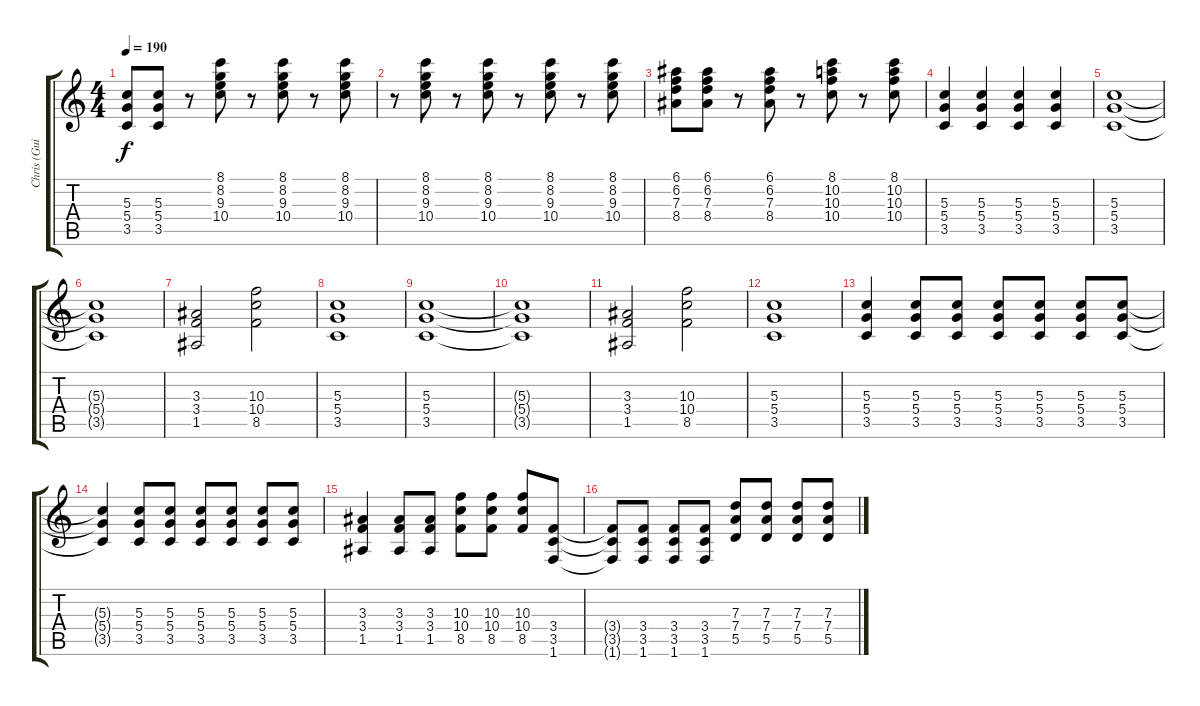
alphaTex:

\track ("Chris (Guitar)" "Chris (Gui") {instrument electricguitarclean}
\staff {score tabs}
\tuning (E4 B3 G3 D3 A2 E2) {hide}
\ts (4 4)
\tempo 190
\clef g2
\ks c
(5.3 5.4 3.5).8{dy f instrument distortionguitar} (5.3 5.4 3.5).8 r.8 (8.1 8.2 9.3 10.4).8{instrument electricguitarclean} r.8 (8.1 8.2 9.3 10.4).8 r.8 (8.1 8.2 9.3 10.4).8 |
r.8 (8.1 8.2 9.3 10.4).8 r.8 (8.1 8.2 9.3 10.4).8 r.8 (8.1 8.2 9.3 10.4).8 r.8 (8.1 8.2 9.3 10.4).8 |
(6.1 6.2 7.3 8.4).8 (6.1 6.2 7.3 8.4).8 r.8 (6.1 6.2 7.3 8.4).8 r.8 (8.1 10.2 10.3 10.4).8 r.8 (8.1 10.2 10.3 10.4).8 |
(5.3 5.4 3.5).4{instrument distortionguitar} (5.3 5.4 3.5).4 (5.3 5.4 3.5).4 (5.3 5.4 3.5).4 |
(5.3 5.4 3.5).1{instrument distortionguitar} |
(5.3{t} 5.4{t} 3.5{t}).1 |
(3.3 3.4 1.5).2{instrument distortionguitar} (10.3 10.4 8.5).2 |
(5.3 5.4 3.5).1{instrument distortionguitar} |
(5.3 5.4 3.5).1{instrument distortionguitar} |
(5.3{t} 5.4{t} 3.5{t}).1 |
(3.3 3.4 1.5).2{instrument distortionguitar} (10.3 10.4 8.5).2 |
(5.3 5.4 3.5).1{instrument distortionguitar} |
(5.3 5.4 3.5).4{instrument distortionguitar} (5.3 5.4 3.5).8 (5.3 5.4 3.5).8 (5.3 5.4 3.5).8 (5.3 5.4 3.5).8 (5.3 5.4 3.5).8 (5.3 5.4 3.5).8 |
(5.3{t} 5.4{t} 3.5{t}).4{instrument distortionguitar} (5.3 5.4 3.5).8 (5.3 5.4 3.5).8 (5.3 5.4 3.5).8 (5.3 5.4 3.5).8 (5.3 5.4 3.5).8 (5.3 5.4 3.5).8 |
(3.3 3.4 1.5).4{instrument distortionguitar} (3.3 3.4 1.5).8 (3.3 3.4 1.5).8 (10.3 10.4 8.5).8 (10.3 10.4 8.5).8 (10.3 10.4 8.5).8 (3.4 3.5 1.6).8 |
(3.4{t} 3.5{t} 1.6{t}).8{instrument distortionguitar} (3.4 3.5 1.6).8 (3.4 3.5 1.6).8 (3.4 3.5 1.6).8 (7.3 7.4 5.5).8 (7.3 7.4 5.5).8 (7.3 7.4 5.5).8 (7.3 7.4 5.5).8
